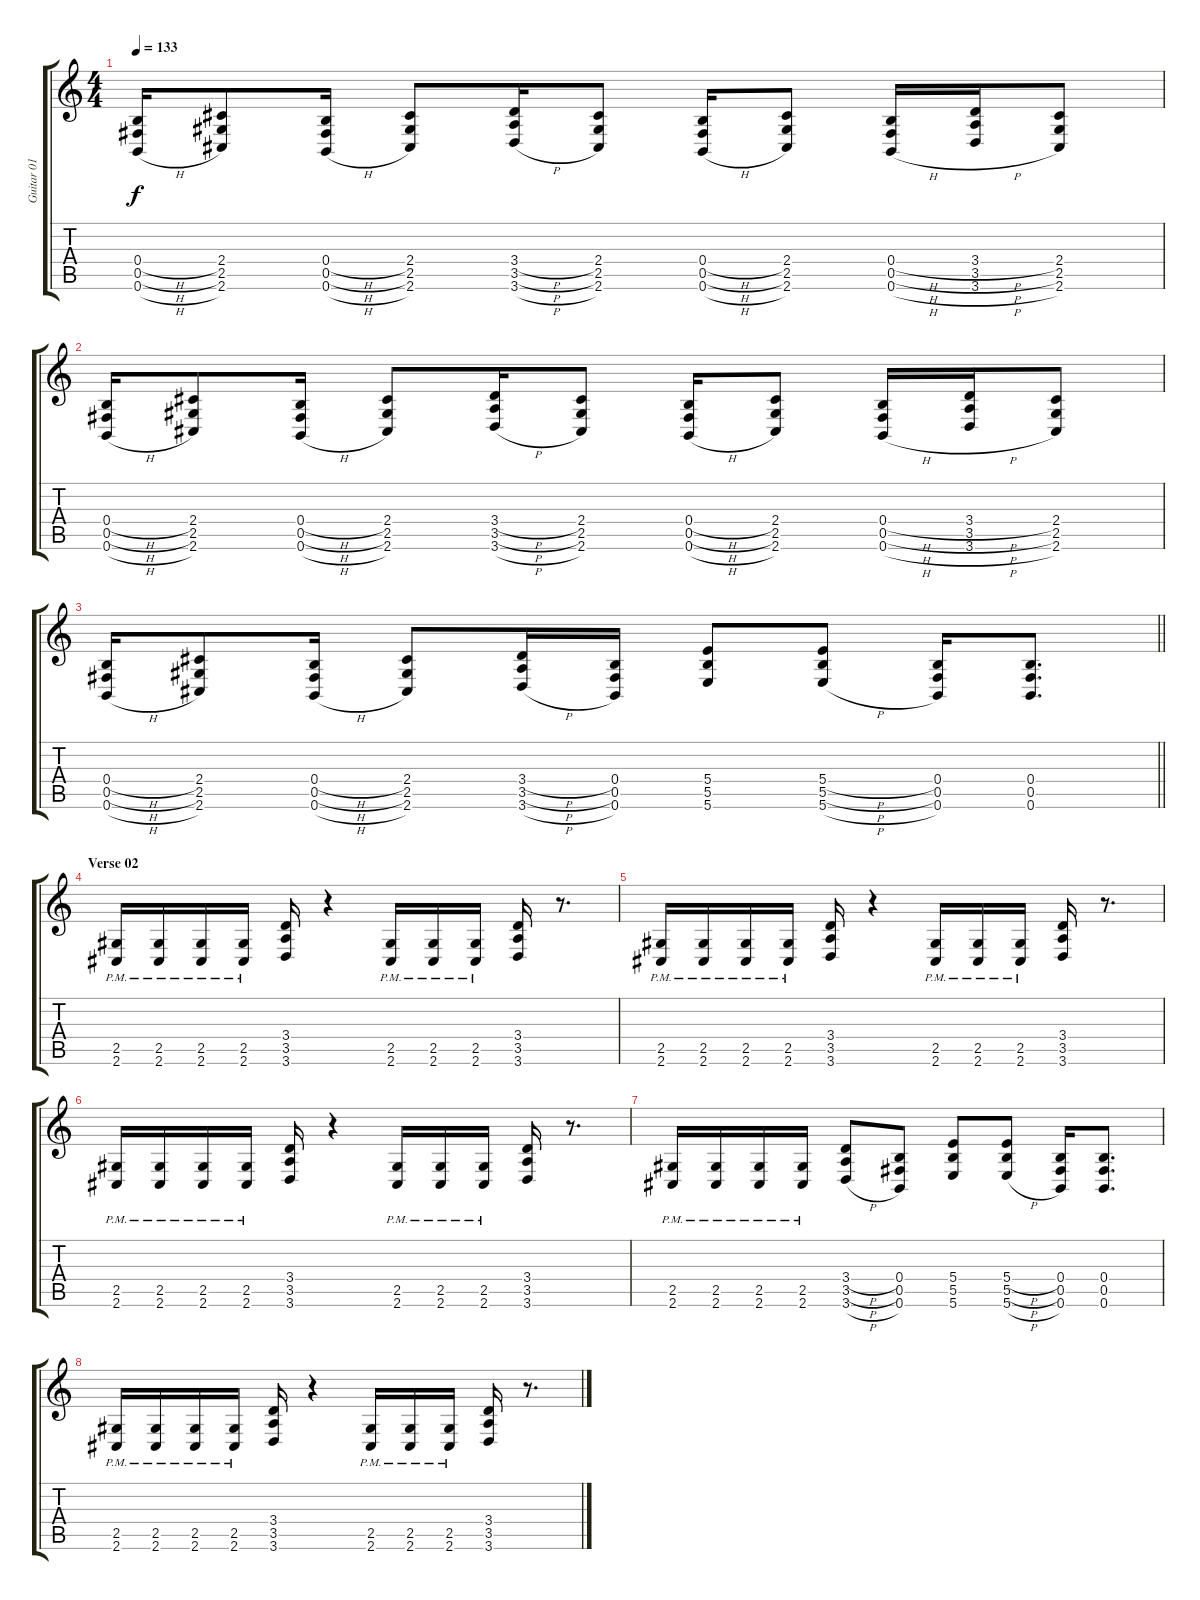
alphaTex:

\track ("Guitar 01" "Guitar 01") {instrument overdrivenguitar}
\staff {score tabs}
\tuning (Db4 Ab3 E3 B2 Gb2 B1) {hide}
\ts (4 4)
\tempo 133
\clef g2
\ks c
(0.4{h} 0.5{h} 0.6{h}).16{dy f} (2.4 2.5 2.6).8 (0.4{h} 0.5{h} 0.6{h}).16 (2.4 2.5 2.6).8 (3.4{h} 3.5{h} 3.6{h}).16 (2.4 2.5 2.6).8 (0.4{h} 0.5{h} 0.6{h}).16 (2.4 2.5 2.6).8 (0.4{h} 0.5{h} 0.6{h}).16 (3.4{h} 3.5{h} 3.6{h}).16 (2.4 2.5 2.6).8 |
(0.4{h} 0.5{h} 0.6{h}).16 (2.4 2.5 2.6).8 (0.4{h} 0.5{h} 0.6{h}).16 (2.4 2.5 2.6).8 (3.4{h} 3.5{h} 3.6{h}).16 (2.4 2.5 2.6).8 (0.4{h} 0.5{h} 0.6{h}).16 (2.4 2.5 2.6).8 (0.4{h} 0.5{h} 0.6{h}).16 (3.4{h} 3.5{h} 3.6{h}).16 (2.4 2.5 2.6).8 |
\barLineRight lightlight
(0.4{h} 0.5{h} 0.6{h}).16 (2.4 2.5 2.6).8 (0.4{h} 0.5{h} 0.6{h}).16 (2.4 2.5 2.6).8 (3.4{h} 3.5{h} 3.6{h}).16 (0.4 0.5 0.6).16 (5.4 5.5 5.6).8 (5.4{h} 5.5{h} 5.6{h}).8 (0.4 0.5 0.6).16 (0.4 0.5 0.6).8{d} |
\section ("" "Verse 02")
(2.5{pm} 2.6{pm}).16 (2.5{pm} 2.6{pm}).16 (2.5{pm} 2.6{pm}).16 (2.5{pm} 2.6{pm}).16 (3.4 3.5 3.6).16 r.4 (2.5{pm} 2.6{pm}).16 (2.5{pm} 2.6{pm}).16 (2.5{pm} 2.6{pm}).16 (3.4 3.5 3.6).16 r.8{d} |
(2.5{pm} 2.6{pm}).16 (2.5{pm} 2.6{pm}).16 (2.5{pm} 2.6{pm}).16 (2.5{pm} 2.6{pm}).16 (3.4 3.5 3.6).16 r.4 (2.5{pm} 2.6{pm}).16 (2.5{pm} 2.6{pm}).16 (2.5{pm} 2.6{pm}).16 (3.4 3.5 3.6).16 r.8{d} |
(2.5{pm} 2.6{pm}).16 (2.5{pm} 2.6{pm}).16 (2.5{pm} 2.6{pm}).16 (2.5{pm} 2.6{pm}).16 (3.4 3.5 3.6).16 r.4 (2.5{pm} 2.6{pm}).16 (2.5{pm} 2.6{pm}).16 (2.5{pm} 2.6{pm}).16 (3.4 3.5 3.6).16 r.8{d} |
(2.5{pm} 2.6{pm}).16 (2.5{pm} 2.6{pm}).16 (2.5{pm} 2.6{pm}).16 (2.5{pm} 2.6{pm}).16 (3.4{h} 3.5{h} 3.6{h}).8 (0.4 0.5 0.6).8 (5.4 5.5 5.6).8 (5.4{h} 5.5{h} 5.6{h}).8 (0.4 0.5 0.6).16 (0.4 0.5 0.6).8{d} |
(2.5{pm} 2.6{pm}).16 (2.5{pm} 2.6{pm}).16 (2.5{pm} 2.6{pm}).16 (2.5{pm} 2.6{pm}).16 (3.4 3.5 3.6).16 r.4 (2.5{pm} 2.6{pm}).16 (2.5{pm} 2.6{pm}).16 (2.5{pm} 2.6{pm}).16 (3.4 3.5 3.6).16 r.8{d}
